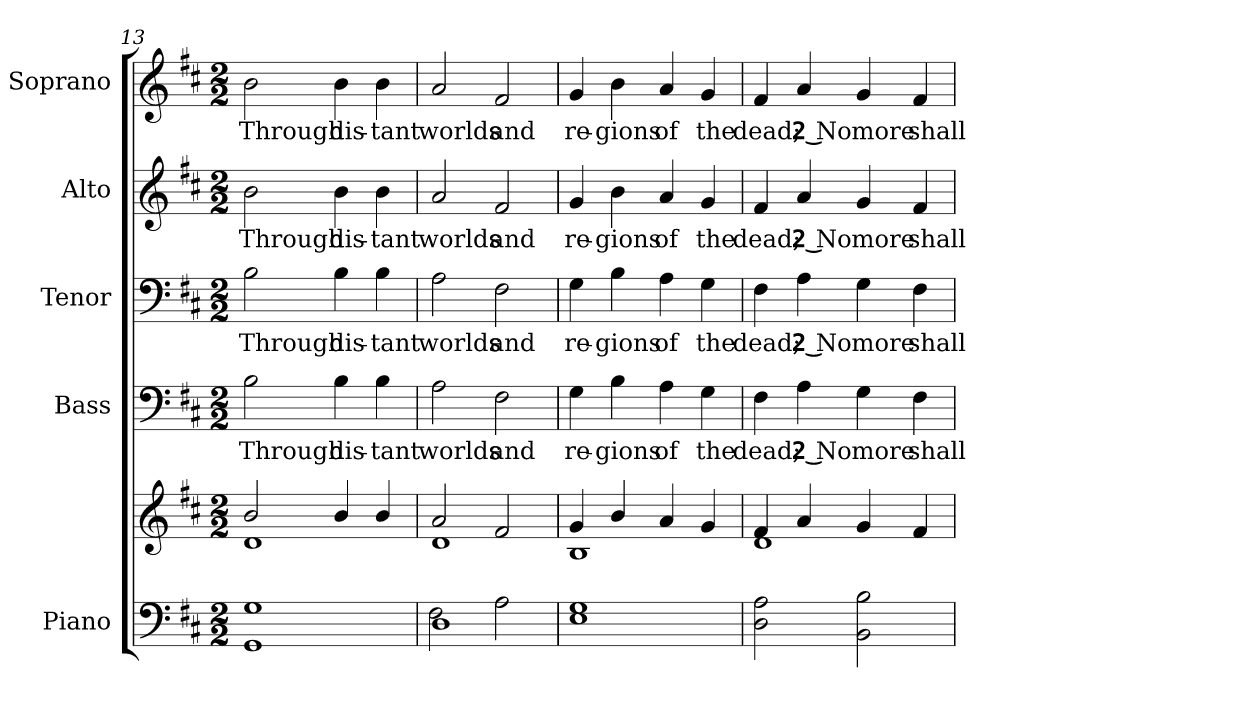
**kern	**kern	**kern	**text	**kern	**text	**kern	**text	**kern	**text
*part5	*part5	*part4	*part4	*part3	*part3	*part2	*part2	*part1	*part1
*staff6	*staff5	*staff4	*staff4	*staff3	*staff3	*staff2	*staff2	*staff1	*staff1
*I"Piano	*	*I"Bass	*	*I"Tenor	*	*I"Alto	*	*I"Soprano	*
*I'Pno.	*	*I'B.	*	*I'T.	*	*I'A.	*	*I'S.	*
*clefF4	*clefG2	*clefF4	*	*clefF4	*	*clefG2	*	*clefG2	*
*k[f#c#]	*k[f#c#]	*k[f#c#]	*	*k[f#c#]	*	*k[f#c#]	*	*k[f#c#]	*
*D:	*D:	*D:	*	*D:	*	*D:	*	*D:	*
*M2/2	*M2/2	*M2/2	*	*M2/2	*	*M2/2	*	*M2/2	*
=13	=13	=13	=13	=13	=13	=13	=13	=13	=13
*	*^	*	*	*	*	*	*	*	*
!	!	!	!	!LO:LY:b:color=#000000	!	!	!	!	!	!
!	!	!	!	!	!	!LO:LY:b:color=#000000	!	!	!	!
!	!	!	!	!	!	!	!	!LO:LY:b:color=#000000	!	!
!	!	!	!	!	!	!	!	!	!	!LO:LY:b:color=#000000
1GGi 1Gi	2bi/	1di	2Bi\	Through	2Bi\	Through	2bi\	Through	2bi\	Through
!	!	!	!	!LO:LY:b:color=#000000	!	!	!	!	!	!
!	!	!	!	!	!	!LO:LY:b:color=#000000	!	!	!	!
!	!	!	!	!	!	!	!	!LO:LY:b:color=#000000	!	!
!	!	!	!	!	!	!	!	!	!	!LO:LY:b:color=#000000
.	4bi/	.	4Bi\	dis-	4Bi\	dis-	4bi\	dis-	4bi\	dis-
!	!	!	!	!LO:LY:b:color=#000000	!	!	!	!	!	!
!	!	!	!	!	!	!LO:LY:b:color=#000000	!	!	!	!
!	!	!	!	!	!	!	!	!LO:LY:b:color=#000000	!	!
!	!	!	!	!	!	!	!	!	!	!LO:LY:b:color=#000000
.	4bi/	.	4Bi\	-tant	4Bi\	-tant	4bi\	-tant	4bi\	-tant
=14	=14	=14	=14	=14	=14	=14	=14	=14	=14	=14
*^	*	*	*	*	*	*	*	*	*	*
!	!	!	!	!	!LO:LY:b:color=#000000	!	!	!	!	!	!
!	!	!	!	!	!	!	!LO:LY:b:color=#000000	!	!	!	!
!	!	!	!	!	!	!	!	!	!LO:LY:b:color=#000000	!	!
!	!	!	!	!	!	!	!	!	!	!	!LO:LY:b:color=#000000
1Di	2F#i\	2ai/	1di	2Ai\	worlds	2Ai\	worlds	2ai/	worlds	2ai/	worlds
!	!	!	!	!	!LO:LY:b:color=#000000	!	!	!	!	!	!
!	!	!	!	!	!	!	!LO:LY:b:color=#000000	!	!	!	!
!	!	!	!	!	!	!	!	!	!LO:LY:b:color=#000000	!	!
!	!	!	!	!	!	!	!	!	!	!	!LO:LY:b:color=#000000
.	2Ai\	2f#i/	.	2F#i\	and	2F#i\	and	2f#i/	and	2f#i/	and
*v	*v	*	*	*	*	*	*	*	*	*	*
=15	=15	=15	=15	=15	=15	=15	=15	=15	=15	=15
*^	*	*	*	*	*	*	*	*	*	*
!	!	!	!	!	!LO:LY:b:color=#000000	!	!	!	!	!	!
*v	*v	*	*	*	*	*	*	*	*	*	*
*^	*	*	*	*	*	*	*	*	*	*
!	!	!	!	!	!	!	!LO:LY:b:color=#000000	!	!	!	!
*v	*v	*	*	*	*	*	*	*	*	*	*
*^	*	*	*	*	*	*	*	*	*	*
!	!	!	!	!	!	!	!	!	!LO:LY:b:color=#000000	!	!
*v	*v	*	*	*	*	*	*	*	*	*	*
*^	*	*	*	*	*	*	*	*	*	*
!	!	!	!	!	!	!	!	!	!	!	!LO:LY:b:color=#000000
*v	*v	*	*	*	*	*	*	*	*	*	*
1Ei 1Gi	4gi/	1Bi	4Gi\	re-	4Gi\	re-	4gi/	re-	4gi/	re-
!	!	!	!	!LO:LY:b:color=#000000	!	!	!	!	!	!
!	!	!	!	!	!	!LO:LY:b:color=#000000	!	!	!	!
!	!	!	!	!	!	!	!	!LO:LY:b:color=#000000	!	!
!	!	!	!	!	!	!	!	!	!	!LO:LY:b:color=#000000
.	4bi/	.	4Bi\	-gions	4Bi\	-gions	4bi\	-gions	4bi\	-gions
!	!	!	!	!LO:LY:b:color=#000000	!	!	!	!	!	!
!	!	!	!	!	!	!LO:LY:b:color=#000000	!	!	!	!
!	!	!	!	!	!	!	!	!LO:LY:b:color=#000000	!	!
!	!	!	!	!	!	!	!	!	!	!LO:LY:b:color=#000000
.	4ai/	.	4Ai\	of	4Ai\	of	4ai/	of	4ai/	of
!	!	!	!	!LO:LY:b:color=#000000	!	!	!	!	!	!
!	!	!	!	!	!	!LO:LY:b:color=#000000	!	!	!	!
!	!	!	!	!	!	!	!	!LO:LY:b:color=#000000	!	!
!	!	!	!	!	!	!	!	!	!	!LO:LY:b:color=#000000
.	4gi/	.	4Gi\	the	4Gi\	the	4gi/	the	4gi/	the
!!LO:PB:g=z
=16	=16	=16	=16	=16	=16	=16	=16	=16	=16	=16
!	!	!	!	!LO:LY:b:color=#000000	!	!	!	!	!	!
!	!	!	!	!	!	!LO:LY:b:color=#000000	!	!	!	!
!	!	!	!	!	!	!	!	!LO:LY:b:color=#000000	!	!
!	!	!	!	!	!	!	!	!	!	!LO:LY:b:color=#000000
2Di\ 2Ai	4f#i/	1di	4F#i\	dead;	4F#i\	dead;	4f#i/	dead;	4f#i/	dead;
!	!	!	!	!LO:LY:b:color=#000000	!	!	!	!	!	!
!	!	!	!	!	!	!LO:LY:b:color=#000000	!	!	!	!
!	!	!	!	!	!	!	!	!LO:LY:b:color=#000000	!	!
!	!	!	!	!	!	!	!	!	!	!LO:LY:b:color=#000000
.	4ai/	.	4Ai\	2 No	4Ai\	2 No	4ai/	2 No	4ai/	2 No
!	!	!	!	!LO:LY:b:color=#000000	!	!	!	!	!	!
!	!	!	!	!	!	!LO:LY:b:color=#000000	!	!	!	!
!	!	!	!	!	!	!	!	!LO:LY:b:color=#000000	!	!
!	!	!	!	!	!	!	!	!	!	!LO:LY:b:color=#000000
2BBi\ 2Bi	4gi/	.	4Gi\	more	4Gi\	more	4gi/	more	4gi/	more
!	!	!	!	!LO:LY:b:color=#000000	!	!	!	!	!	!
!	!	!	!	!	!	!LO:LY:b:color=#000000	!	!	!	!
!	!	!	!	!	!	!	!	!LO:LY:b:color=#000000	!	!
!	!	!	!	!	!	!	!	!	!	!LO:LY:b:color=#000000
.	4f#i/	.	4F#i\	shall	4F#i\	shall	4f#i/	shall	4f#i/	shall
*	*v	*v	*	*	*	*	*	*	*	*
=	=	=	=	=	=	=	=	=	=
*-	*-	*-	*-	*-	*-	*-	*-	*-	*-
